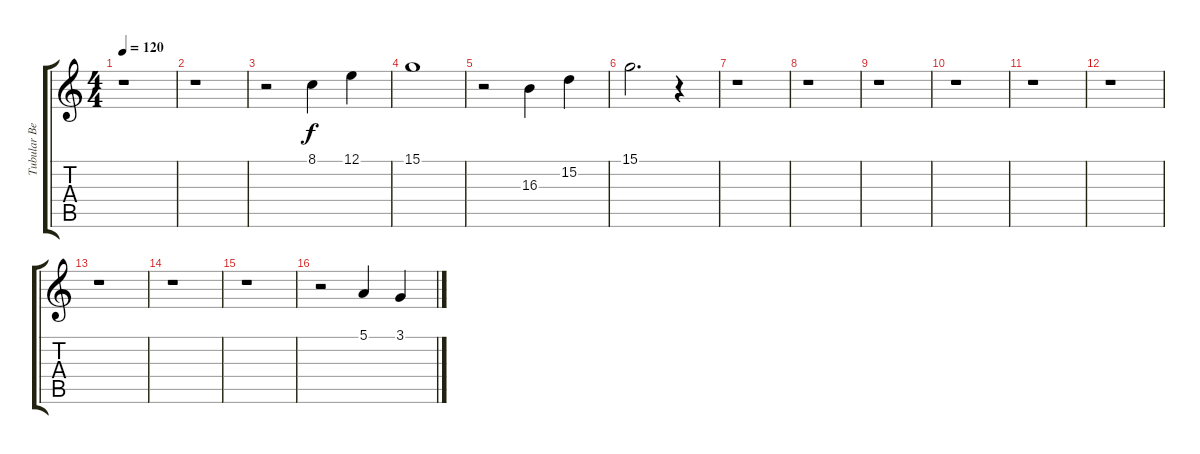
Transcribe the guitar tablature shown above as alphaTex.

\track ("Tubular Bells" "Tubular Be") {instrument tubularbells}
\staff {score tabs}
\tuning (E4 B3 G3 D3 A2 E2) {hide}
\ts (4 4)
\tempo 120
\clef g2
\ks c
r.1{dy f} |
r.1 |
r.2 8.1.4 12.1.4 |
15.1.1 |
r.2 16.3.4 15.2.4 |
15.1.2{d} r.4 |
r.1 |
r.1 |
r.1 |
r.1 |
r.1 |
r.1 |
r.1 |
r.1 |
r.1 |
r.2 5.1.4 3.1.4
